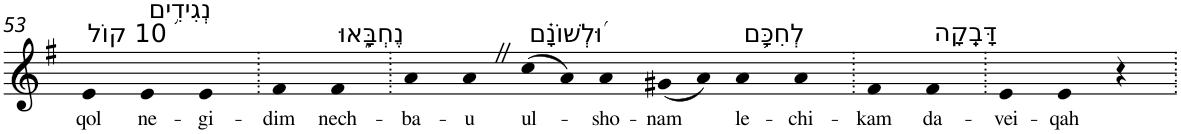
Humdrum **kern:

**kern	**text
*part1	*part1
*staff1	*staff1
*I"Piano	*
*I'Pno	*
!!LO:PB:g=z
*clefG2	*
*k[f#]	*
*G:	*
=53	=53
!LO:TX:a:t=10 קוֹל	!
!	!LO:LY:b
4e	qol
!LO:TX:a:t=נְגִידִ֥ים	!
!	!LO:LY:b
4e	ne-
!	!LO:LY:b
4e	-gi-
=54.	=54.
!	!LO:LY:b
4f#	-dim
!LO:TX:a:t=נֶחְבָּ֑אוּ	!
!	!LO:LY:b
4f#	nech-
=55.	=55.
!	!LO:LY:b
4a	-ba-
!	!LO:LY:b
4aZ	-u
!LO:TX:a:t=וּ֝לְשׁוֹנָ֗ם	!
!	!LO:LY:b
(8cc	ul-
8a)	.
!	!LO:LY:b
4a	-sho-
!	!LO:LY:b
(8g#X	-nam
8a)	.
!LO:TX:a:t=לְחִכָּ֥ם	!
!	!LO:LY:b
4a	le-
!	!LO:LY:b
4a	-chi-
=56.	=56.
!	!LO:LY:b
4f#	-kam
!LO:TX:a:t=דָּבֵֽקָה	!
!	!LO:LY:b
4f#	da-
=57.	=57.
!	!LO:LY:b
4e	-vei-
!	!LO:LY:b
4e	-qah
4r	.
=.	=.
*-	*-
